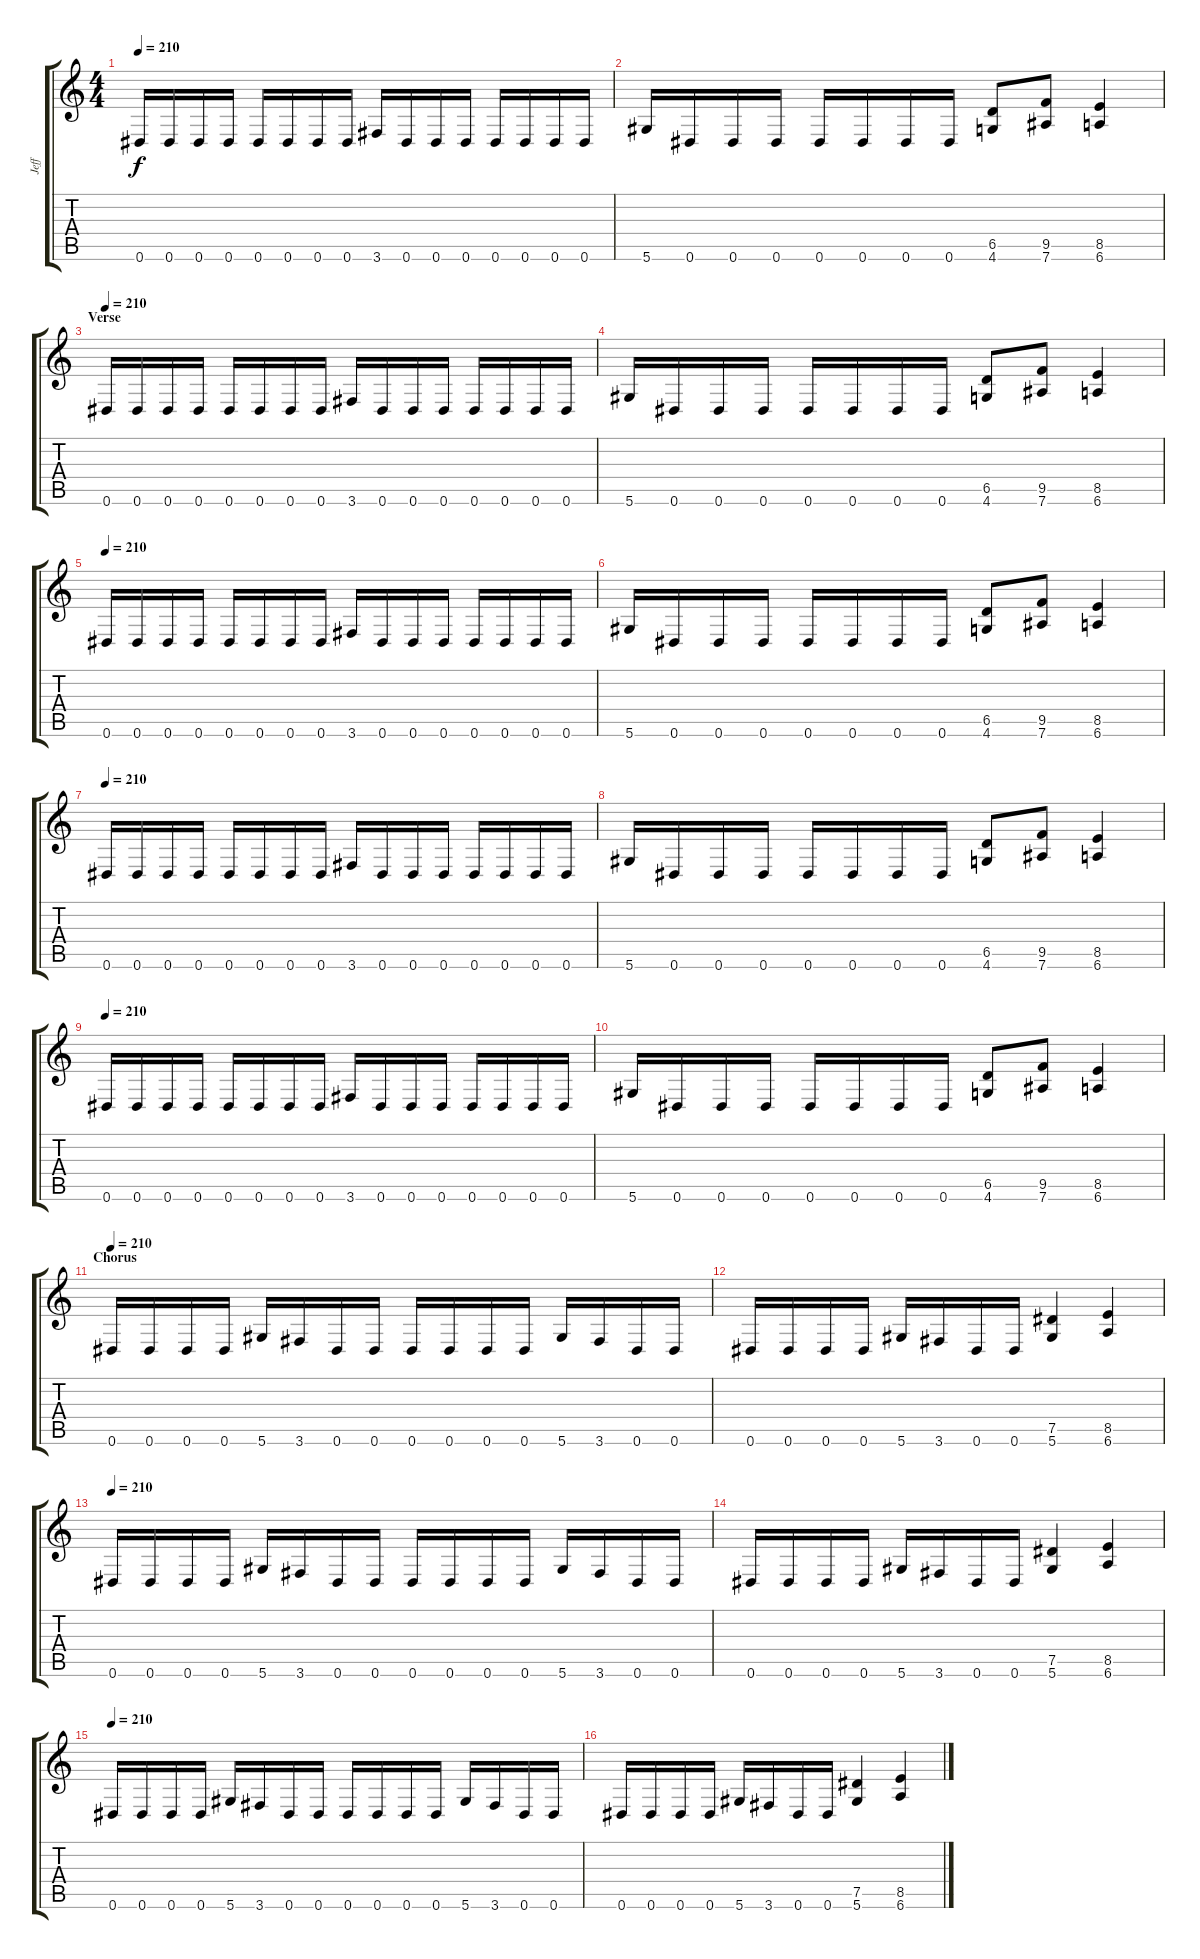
\track ("Jeff" "Jeff") {instrument distortionguitar}
\staff {score tabs}
\tuning (Eb4 Bb3 Gb3 Db3 Ab2 Eb2) {hide}
\ts (4 4)
\tempo 210
\clef g2
\ks c
0.6.16{dy f} 0.6.16 0.6.16 0.6.16 0.6.16 0.6.16 0.6.16 0.6.16 3.6.16 0.6.16 0.6.16 0.6.16 0.6.16 0.6.16 0.6.16 0.6.16 |
5.6.16 0.6.16 0.6.16 0.6.16 0.6.16 0.6.16 0.6.16 0.6.16 (6.5 4.6).8 (9.5 7.6).8 (8.5 6.6).4 |
\section ("" "Verse")
\tempo 210
0.6.16 0.6.16 0.6.16 0.6.16 0.6.16 0.6.16 0.6.16 0.6.16 3.6.16 0.6.16 0.6.16 0.6.16 0.6.16 0.6.16 0.6.16 0.6.16 |
5.6.16 0.6.16 0.6.16 0.6.16 0.6.16 0.6.16 0.6.16 0.6.16 (6.5 4.6).8 (9.5 7.6).8 (8.5 6.6).4 |
\tempo 210
0.6.16 0.6.16 0.6.16 0.6.16 0.6.16 0.6.16 0.6.16 0.6.16 3.6.16 0.6.16 0.6.16 0.6.16 0.6.16 0.6.16 0.6.16 0.6.16 |
5.6.16 0.6.16 0.6.16 0.6.16 0.6.16 0.6.16 0.6.16 0.6.16 (6.5 4.6).8 (9.5 7.6).8 (8.5 6.6).4 |
\tempo 210
0.6.16 0.6.16 0.6.16 0.6.16 0.6.16 0.6.16 0.6.16 0.6.16 3.6.16 0.6.16 0.6.16 0.6.16 0.6.16 0.6.16 0.6.16 0.6.16 |
5.6.16 0.6.16 0.6.16 0.6.16 0.6.16 0.6.16 0.6.16 0.6.16 (6.5 4.6).8 (9.5 7.6).8 (8.5 6.6).4 |
\tempo 210
0.6.16 0.6.16 0.6.16 0.6.16 0.6.16 0.6.16 0.6.16 0.6.16 3.6.16 0.6.16 0.6.16 0.6.16 0.6.16 0.6.16 0.6.16 0.6.16 |
5.6.16 0.6.16 0.6.16 0.6.16 0.6.16 0.6.16 0.6.16 0.6.16 (6.5 4.6).8 (9.5 7.6).8 (8.5 6.6).4 |
\section ("" "Chorus")
\tempo 210
0.6.16 0.6.16 0.6.16 0.6.16 5.6.16 3.6.16 0.6.16 0.6.16 0.6.16 0.6.16 0.6.16 0.6.16 5.6.16 3.6.16 0.6.16 0.6.16 |
0.6.16 0.6.16 0.6.16 0.6.16 5.6.16 3.6.16 0.6.16 0.6.16 (7.5 5.6).4 (8.5 6.6).4 |
\tempo 210
0.6.16 0.6.16 0.6.16 0.6.16 5.6.16 3.6.16 0.6.16 0.6.16 0.6.16 0.6.16 0.6.16 0.6.16 5.6.16 3.6.16 0.6.16 0.6.16 |
0.6.16 0.6.16 0.6.16 0.6.16 5.6.16 3.6.16 0.6.16 0.6.16 (7.5 5.6).4 (8.5 6.6).4 |
\tempo 210
0.6.16 0.6.16 0.6.16 0.6.16 5.6.16 3.6.16 0.6.16 0.6.16 0.6.16 0.6.16 0.6.16 0.6.16 5.6.16 3.6.16 0.6.16 0.6.16 |
0.6.16 0.6.16 0.6.16 0.6.16 5.6.16 3.6.16 0.6.16 0.6.16 (7.5 5.6).4 (8.5 6.6).4
